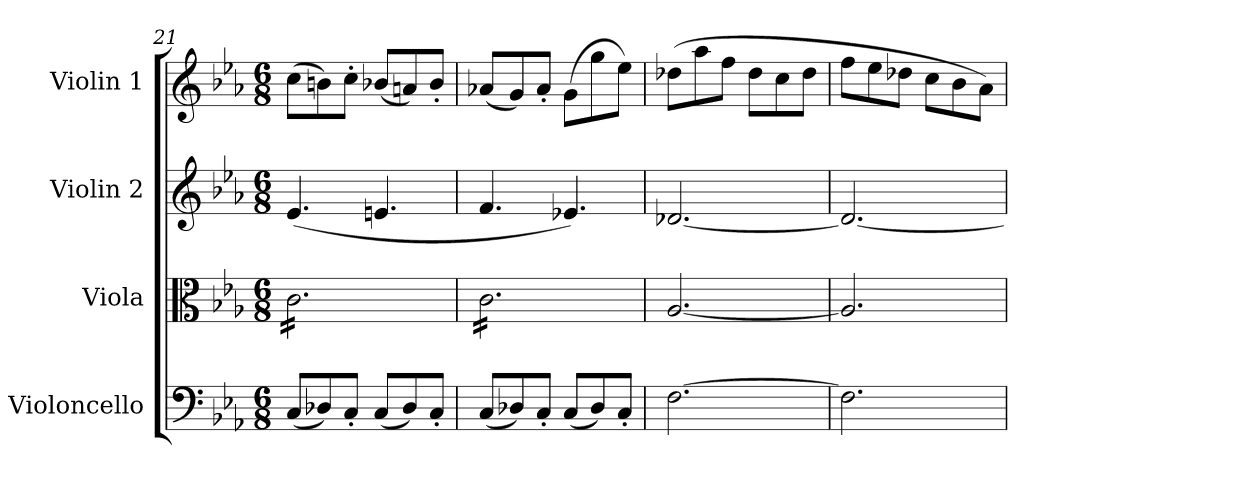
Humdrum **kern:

**kern	**kern	**kern	**kern
*part4	*part3	*part2	*part1
*staff4	*staff3	*staff2	*staff1
*I"Violoncello	*I"Viola	*I"Violin 2	*I"Violin 1
*I'Vc	*I'Vla	*I'Vln	*I'Vln
*clefF4	*clefC3	*clefG2	*clefG2
*k[b-e-a-]	*k[b-e-a-]	*k[b-e-a-]	*k[b-e-a-]
*M6/8	*M6/8	*M6/8	*M6/8
=21	=21	=21	=21
*	*tremolo	*	*
(<8C/L	16c\LL	(>4.e-/	(>8cc\L
.	16c\	.	.
8D-X/)	16c\	.	8bn\)
.	16c\	.	.
8C'/J	16c\	.	8cc'\J
.	16c\	.	.
(<8C/L	16c\	4.en/	(<8b-X/L
.	16c\	.	.
8D-/)	16c\	.	8an/)
.	16c\	.	.
8C'/J	16c\	.	8b-'/J
.	16c\JJ	.	.
=22	=22	=22	=22
(<8C/L	16c\LL	4.f/	(<8a-X/L
.	16c\	.	.
8D-X/)	16c\	.	8g/)
.	16c\	.	.
8C'/J	16c\	.	8a-'/J
.	16c\	.	.
(<8C/L	16c\	4.e-X/)	(>8g\L
.	16c\	.	.
8D-/)	16c\	.	8gg\
.	16c\	.	.
8C'/J	16c\	.	8ee-\J)
.	16c\JJ	.	.
*	*Xtremolo	*	*
=23	=23	=23	=23
[2.F\	[2.A-/	[2.d-X/	(>8dd-X\L
.	.	.	8aa-\
.	.	.	8ff\J
.	.	.	8dd-\L
.	.	.	8cc\
.	.	.	8dd-\J
=24	=24	=24	=24
2.F\]	2.A-/]	2.d-/_	8ff\L
.	.	.	8ee-\
.	.	.	8dd-X\J
.	.	.	8cc\L
.	.	.	8b-\
.	.	.	8a-\J)
=	=	=	=
*-	*-	*-	*-
